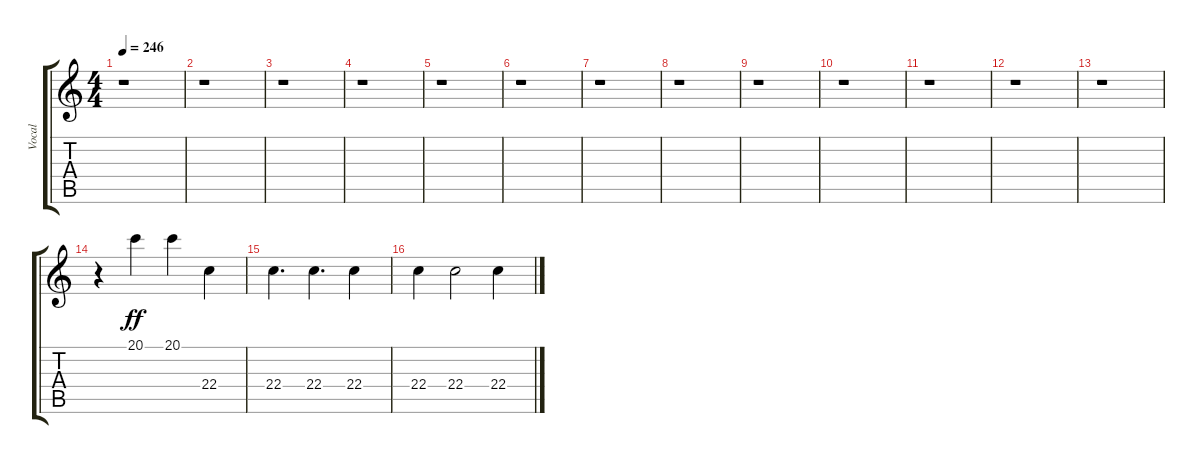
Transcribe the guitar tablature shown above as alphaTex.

\track ("Vocal" "Vocal") {instrument synthvoice}
\staff {score tabs}
\tuning (E4 B3 G3 D3 A2 E2) {hide}
\ts (4 4)
\tempo 246
\clef g2
\ks c
r.1{dy mf} |
r.1 |
r.1 |
r.1 |
r.1 |
r.1 |
r.1 |
r.1 |
r.1 |
r.1 |
r.1 |
r.1 |
r.1 |
r.4 20.1.4{dy ff} 20.1.4 22.4.4 |
22.4.4{d} 22.4.4{d} 22.4.4 |
22.4.4 22.4.2 22.4.4
